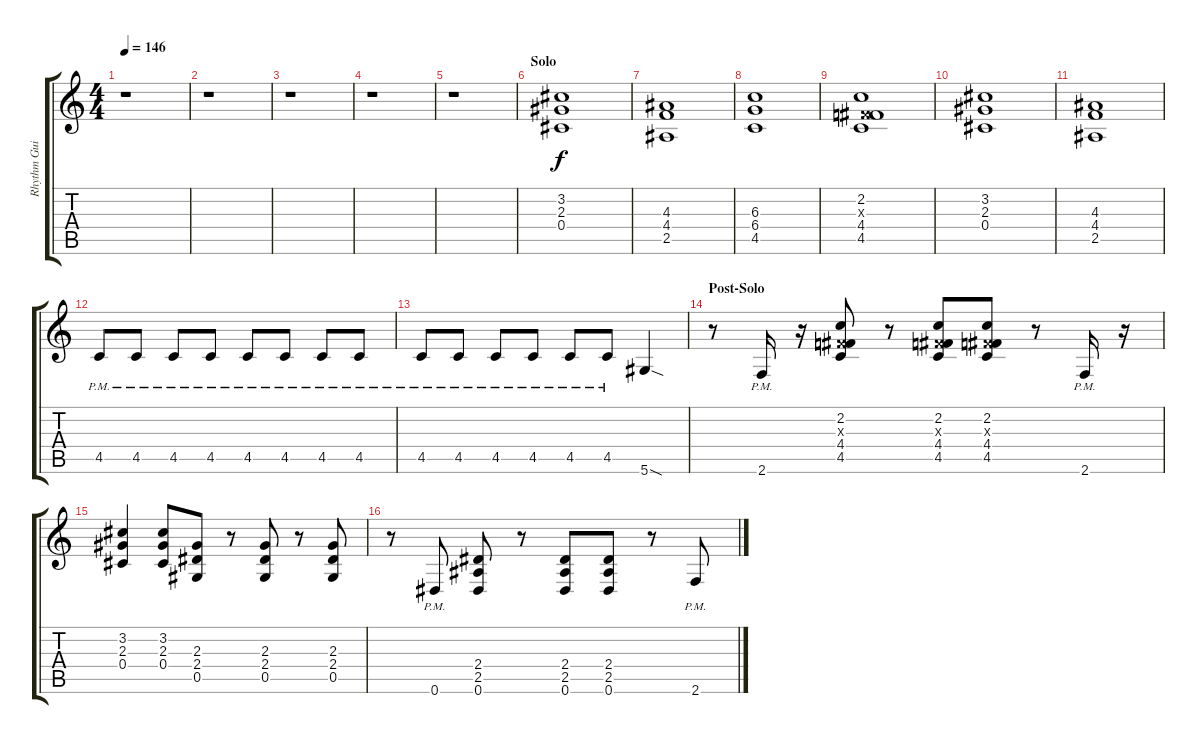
\track ("Rhythm Guitar" "Rhythm Gui") {instrument distortionguitar}
\staff {score tabs}
\tuning (Eb4 Bb3 Gb3 Db3 Ab2 Eb2) {hide}
\ts (4 4)
\tempo 146
\clef g2
\ks c
r.1{dy f} |
r.1 |
r.1 |
r.1 |
r.1 |
\section ("" "Solo")
(3.2 2.3 0.4).1 |
(4.3 4.4 2.5).1 |
(6.3 6.4 4.5).1 |
(2.2 0.3{x} 4.4 4.5).1 |
(3.2 2.3 0.4).1 |
(4.3 4.4 2.5).1 |
4.5{pm}.8 4.5{pm}.8 4.5{pm}.8 4.5{pm}.8 4.5{pm}.8 4.5{pm}.8 4.5{pm}.8 4.5{pm}.8 |
4.5{pm}.8 4.5{pm}.8 4.5{pm}.8 4.5{pm}.8 4.5{pm}.8 4.5{pm}.8 5.6{sod}.4 |
\section ("" "Post-Solo")
r.8 2.6{pm}.16 r.16 (2.2 0.3{x} 4.4 4.5).8 r.8 (2.2 0.3{x} 4.4 4.5).8 (2.2 0.3{x} 4.4 4.5).8 r.8 2.6{pm}.16 r.16 |
(3.2 2.3 0.4).4 (3.2 2.3 0.4).8 (2.3 2.4 0.5).8 r.8 (2.3 2.4 0.5).8 r.8 (2.3 2.4 0.5).8 |
r.8 0.6{pm}.8 (2.4 2.5 0.6).8 r.8 (2.4 2.5 0.6).8 (2.4 2.5 0.6).8 r.8 2.6{pm}.8
